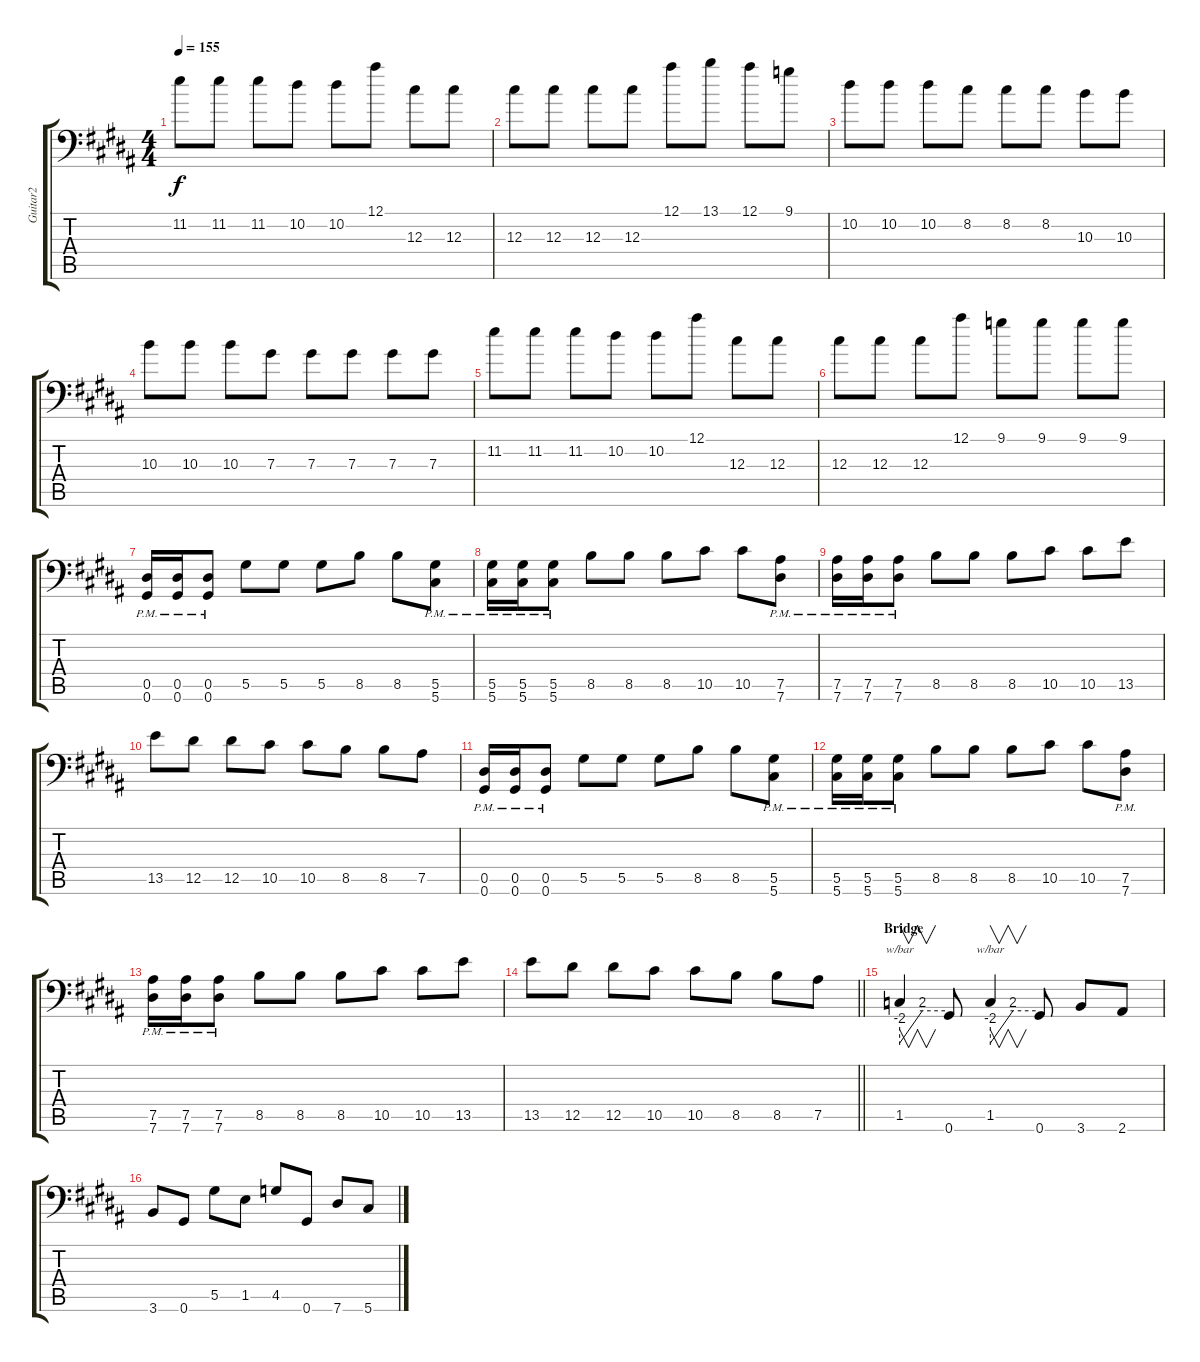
\track ("Guitar2" "Guitar2") {instrument distortionguitar}
\staff {score tabs}
\tuning (Bb3 F3 Db3 Ab2 Eb2 Ab1) {hide}
\ts (4 4)
\tempo 155
\clef f4
\ks g#minor
11.2.8{dy f} 11.2.8 11.2.8 10.2.8 10.2.8 12.1.8 12.3.8 12.3.8 |
12.3.8 12.3.8 12.3.8 12.3.8 12.1.8 13.1.8 12.1.8 9.1.8 |
10.2.8 10.2.8 10.2.8 8.2.8 8.2.8 8.2.8 10.3.8 10.3.8 |
10.3.8 10.3.8 10.3.8 7.3.8 7.3.8 7.3.8 7.3.8 7.3.8 |
11.2.8 11.2.8 11.2.8 10.2.8 10.2.8 12.1.8 12.3.8 12.3.8 |
12.3.8 12.3.8 12.3.8 12.1.8 9.1.8 9.1.8 9.1.8 9.1.8 |
(0.5{pm} 0.6{pm}).16 (0.5{pm} 0.6{pm}).16 (0.5{pm} 0.6{pm}).8 5.5.8 5.5.8 5.5.8 8.5.8 8.5.8 (5.5{pm} 5.6{pm}).8 |
(5.5{pm} 5.6{pm}).16 (5.5{pm} 5.6{pm}).16 (5.5{pm} 5.6{pm}).8 8.5.8 8.5.8 8.5.8 10.5.8 10.5.8 (7.5{pm} 7.6{pm}).8 |
(7.5{pm} 7.6{pm}).16 (7.5{pm} 7.6{pm}).16 (7.5{pm} 7.6{pm}).8 8.5.8 8.5.8 8.5.8 10.5.8 10.5.8 13.5.8 |
13.5.8 12.5.8 12.5.8 10.5.8 10.5.8 8.5.8 8.5.8 7.5.8 |
(0.5{pm} 0.6{pm}).16 (0.5{pm} 0.6{pm}).16 (0.5{pm} 0.6{pm}).8 5.5.8 5.5.8 5.5.8 8.5.8 8.5.8 (5.5{pm} 5.6{pm}).8 |
(5.5{pm} 5.6{pm}).16 (5.5{pm} 5.6{pm}).16 (5.5{pm} 5.6{pm}).8 8.5.8 8.5.8 8.5.8 10.5.8 10.5.8 (7.5{pm} 7.6{pm}).8 |
(7.5{pm} 7.6{pm}).16 (7.5{pm} 7.6{pm}).16 (7.5{pm} 7.6{pm}).8 8.5.8 8.5.8 8.5.8 10.5.8 10.5.8 13.5.8 |
\barLineRight lightlight
13.5.8 12.5.8 12.5.8 10.5.8 10.5.8 8.5.8 8.5.8 7.5.8 |
\section ("" "Bridge")
1.5.4{v tbe (custom default 0 -8 30 8 60 8) instrument guitarharmonics} 0.6.8{instrument distortionguitar} 1.5.4{v tbe (custom default 0 -8 30 8 60 8) instrument guitarharmonics} 0.6.8{instrument distortionguitar} 3.6.8 2.6.8 |
3.6.8 0.6.8 5.5.8 1.5.8 4.5.8 0.6.8 7.6.8 5.6.8
